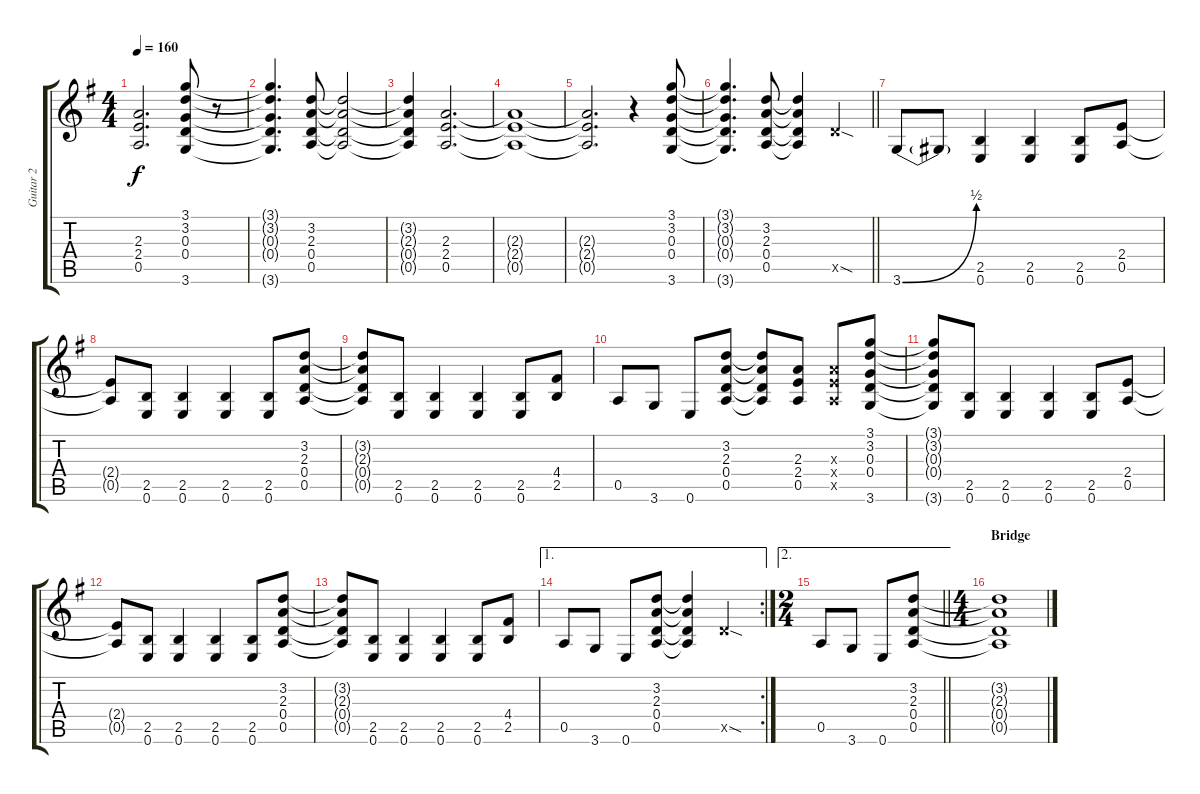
\track ("Guitar 2" "Guitar 2") {instrument distortionguitar}
\staff {score tabs}
\tuning (E4 B3 G3 D3 A2 E2) {hide}
\ts (4 4)
\tempo 160
\clef g2
\ks g
(2.3{t} 2.4{t} 0.5{t}).2{d dy f} (3.1 3.2 0.3 0.4 3.6).8 r.8 |
(3.1{t} 3.2{t} 0.3{t} 0.4{t} 3.6{t}).4{d} (3.2 2.3 0.4 0.5).8 (3.2{t} 2.3{t} 0.4{t} 0.5{t}).2 |
(3.2{t} 2.3{t} 0.4{t} 0.5{t}).4 (2.3 2.4 0.5).2{d} |
(2.3{t} 2.4{t} 0.5{t}).1 |
(2.3{t} 2.4{t} 0.5{t}).2{d} r.4 (3.1 3.2 0.3 0.4 3.6).8 |
\barLineRight lightlight
(3.1{t} 3.2{t} 0.3{t} 0.4{t} 3.6{t}).4{d} (3.2 2.3 0.4 0.5).8 (3.2{t} 2.3{t} 0.4{t} 0.5{t}).4 5.5{sod x}.4 |
3.6{be (bend 0 0 60 2)}.8 3.6{t}.8 (2.5 0.6).4 (2.5 0.6).4 (2.5 0.6).8 (2.4 0.5).8 |
(2.4{t} 0.5{t}).8 (2.5 0.6).8 (2.5 0.6).4 (2.5 0.6).4 (2.5 0.6).8 (3.2 2.3 0.4 0.5).8 |
(3.2{t} 2.3{t} 0.4{t} 0.5{t}).8 (2.5 0.6).8 (2.5 0.6).4 (2.5 0.6).4 (2.5 0.6).8 (4.4 2.5).8 |
0.5.8 3.6.8 0.6.8 (3.2 2.3 0.4 0.5).8 (3.2{t} 2.3{t} 0.4{t} 0.5{t}).8 (2.3 2.4 0.5).8 (2.3{x} 2.4{x} 0.5{x}).8 (3.1 3.2 0.3 0.4 3.6).8 |
(3.1{t} 3.2{t} 0.3{t} 0.4{t} 3.6{t}).8 (2.5 0.6).8 (2.5 0.6).4 (2.5 0.6).4 (2.5 0.6).8 (2.4 0.5).8 |
(2.4{t} 0.5{t}).8 (2.5 0.6).8 (2.5 0.6).4 (2.5 0.6).4 (2.5 0.6).8 (3.2 2.3 0.4 0.5).8 |
(3.2{t} 2.3{t} 0.4{t} 0.5{t}).8 (2.5 0.6).8 (2.5 0.6).4 (2.5 0.6).4 (2.5 0.6).8 (4.4 2.5).8 |
\ae 1
\rc 2
0.5.8 3.6.8 0.6.8 (3.2 2.3 0.4 0.5).8 (3.2{t} 2.3{t} 0.4{t} 0.5{t}).4 5.5{sod x}.4 |
\ae 2
\ts (2 4)
\barLineRight lightlight
0.5.8 3.6.8 0.6.8 (3.2 2.3 0.4 0.5).8 |
\ts (4 4)
\section ("" "Bridge")
(3.2{t} 2.3{t} 0.4{t} 0.5{t}).1
